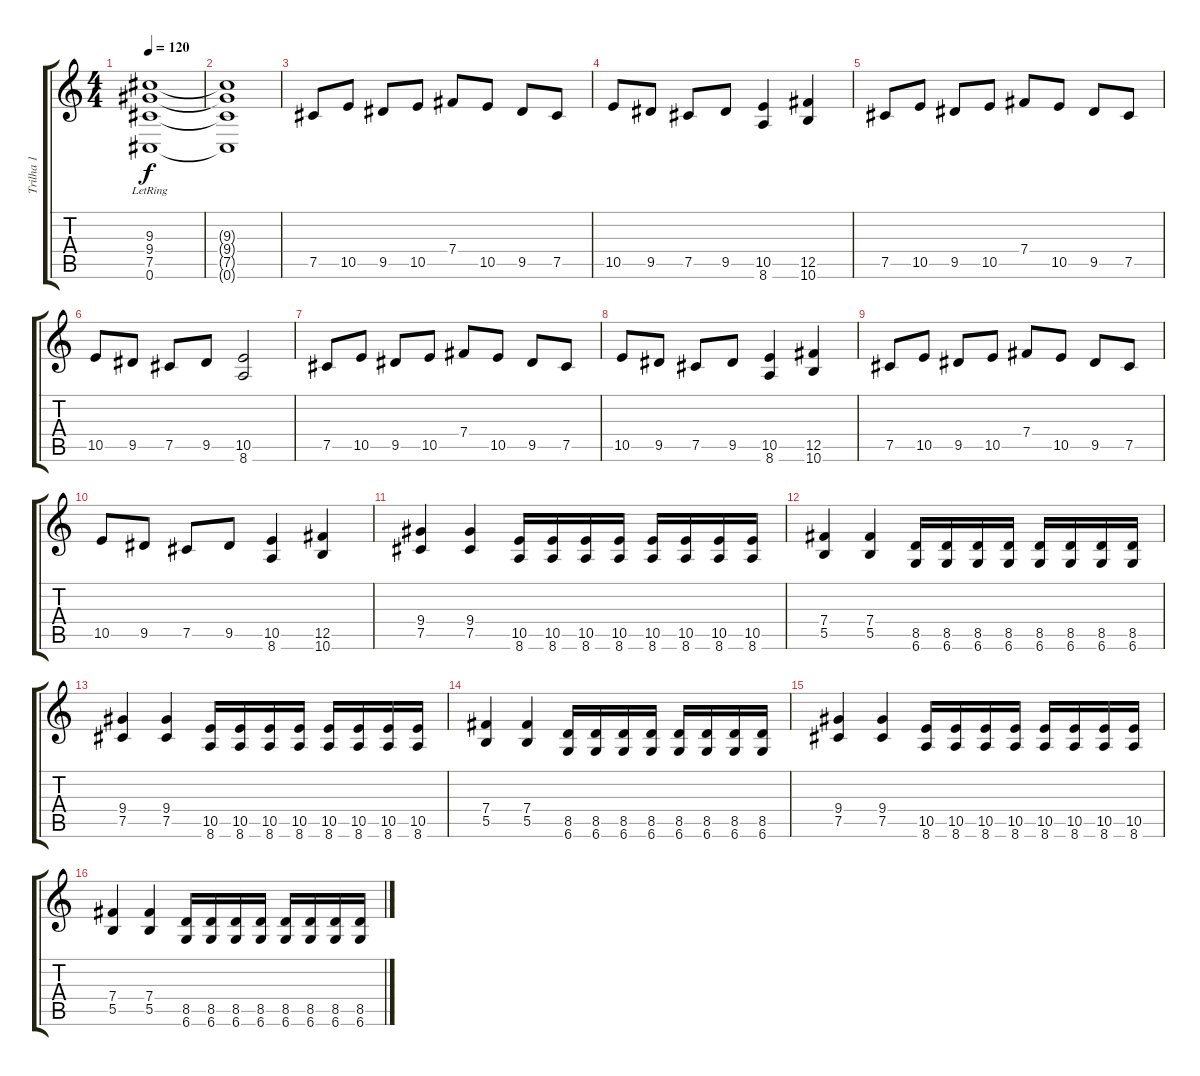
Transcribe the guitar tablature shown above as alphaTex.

\track ("Trilha 1" "Trilha 1") {instrument distortionguitar}
\staff {score tabs}
\tuning (Db4 Ab3 E3 B2 Gb2 Db2) {hide}
\ts (4 4)
\tempo 120
\clef g2
\ks c
(9.3 9.4 7.5{lr} 0.6).1{dy f} |
(9.3{t} 9.4{t} 7.5{t} 0.6{t}).1 |
7.5.8{instrument electricguitarmuted} 10.5.8 9.5.8 10.5.8 7.4.8 10.5.8 9.5.8 7.5.8 |
10.5.8 9.5.8 7.5.8 9.5.8 (10.5 8.6).4{instrument distortionguitar} (12.5 10.6).4 |
7.5.8{instrument electricguitarmuted} 10.5.8 9.5.8 10.5.8 7.4.8 10.5.8 9.5.8 7.5.8 |
10.5.8 9.5.8 7.5.8 9.5.8 (10.5 8.6).2{instrument distortionguitar} |
7.5.8{instrument electricguitarmuted} 10.5.8 9.5.8 10.5.8 7.4.8 10.5.8 9.5.8 7.5.8 |
10.5.8 9.5.8 7.5.8 9.5.8 (10.5 8.6).4{instrument distortionguitar} (12.5 10.6).4 |
7.5.8{instrument electricguitarmuted} 10.5.8 9.5.8 10.5.8 7.4.8 10.5.8 9.5.8 7.5.8 |
10.5.8 9.5.8 7.5.8 9.5.8 (10.5 8.6).4{instrument distortionguitar} (12.5 10.6).4 |
(9.4 7.5).4 (9.4 7.5).4 (10.5 8.6).16 (10.5 8.6).16 (10.5 8.6).16 (10.5 8.6).16 (10.5 8.6).16 (10.5 8.6).16 (10.5 8.6).16 (10.5 8.6).16 |
(7.4 5.5).4 (7.4 5.5).4 (8.5 6.6).16 (8.5 6.6).16 (8.5 6.6).16 (8.5 6.6).16 (8.5 6.6).16 (8.5 6.6).16 (8.5 6.6).16 (8.5 6.6).16 |
(9.4 7.5).4 (9.4 7.5).4 (10.5 8.6).16 (10.5 8.6).16 (10.5 8.6).16 (10.5 8.6).16 (10.5 8.6).16 (10.5 8.6).16 (10.5 8.6).16 (10.5 8.6).16 |
(7.4 5.5).4 (7.4 5.5).4 (8.5 6.6).16 (8.5 6.6).16 (8.5 6.6).16 (8.5 6.6).16 (8.5 6.6).16 (8.5 6.6).16 (8.5 6.6).16 (8.5 6.6).16 |
(9.4 7.5).4 (9.4 7.5).4 (10.5 8.6).16 (10.5 8.6).16 (10.5 8.6).16 (10.5 8.6).16 (10.5 8.6).16 (10.5 8.6).16 (10.5 8.6).16 (10.5 8.6).16 |
(7.4 5.5).4 (7.4 5.5).4 (8.5 6.6).16 (8.5 6.6).16 (8.5 6.6).16 (8.5 6.6).16 (8.5 6.6).16 (8.5 6.6).16 (8.5 6.6).16 (8.5 6.6).16
